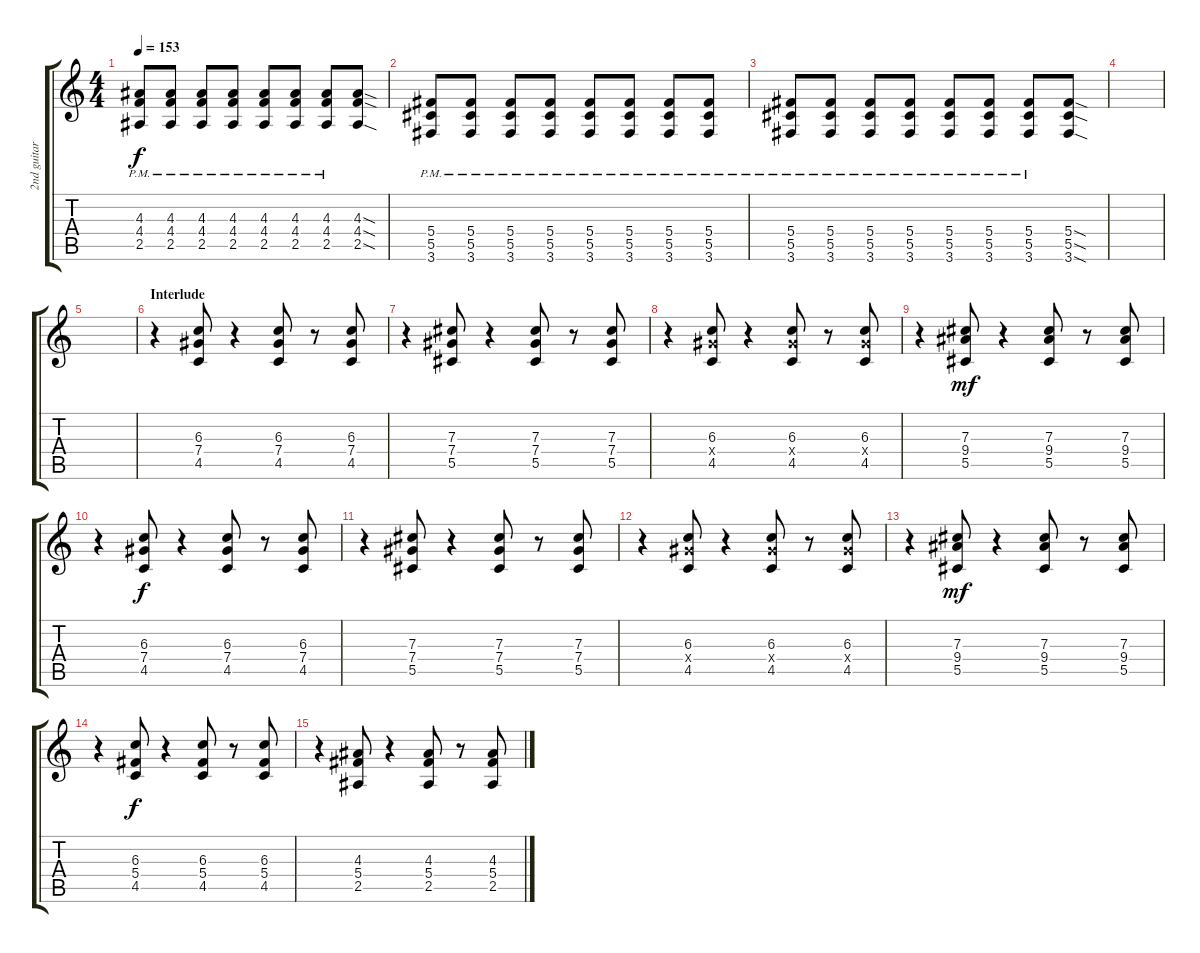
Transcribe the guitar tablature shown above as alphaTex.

\track ("2nd guitar" "2nd guitar") {instrument distortionguitar}
\staff {score tabs}
\tuning (Eb4 Bb3 Gb3 Db3 Ab2 Eb2) {hide}
\ts (4 4)
\tempo 153
\clef g2
\ks c
(4.3{pm} 4.4{pm} 2.5{pm}).8{dy f} (4.3{pm} 4.4{pm} 2.5{pm}).8 (4.3{pm} 4.4{pm} 2.5{pm}).8 (4.3{pm} 4.4{pm} 2.5{pm}).8 (4.3{pm} 4.4{pm} 2.5{pm}).8 (4.3{pm} 4.4{pm} 2.5{pm}).8 (4.3{pm} 4.4{pm} 2.5{pm}).8 (4.3{sod} 4.4{sod} 2.5{sod}).8 |
(5.4{pm} 5.5{pm} 3.6{pm}).8 (5.4{pm} 5.5{pm} 3.6{pm}).8 (5.4{pm} 5.5{pm} 3.6{pm}).8 (5.4{pm} 5.5{pm} 3.6{pm}).8 (5.4{pm} 5.5{pm} 3.6{pm}).8 (5.4{pm} 5.5{pm} 3.6{pm}).8 (5.4{pm} 5.5{pm} 3.6{pm}).8 (5.4{pm} 5.5{pm} 3.6{pm}).8 |
(5.4{pm} 5.5{pm} 3.6{pm}).8 (5.4{pm} 5.5{pm} 3.6{pm}).8 (5.4{pm} 5.5{pm} 3.6{pm}).8 (5.4{pm} 5.5{pm} 3.6{pm}).8 (5.4{pm} 5.5{pm} 3.6{pm}).8 (5.4{pm} 5.5{pm} 3.6{pm}).8 (5.4{pm} 5.5{pm} 3.6{pm}).8 (5.4{sod} 5.5{sod} 3.6{sod}).8 |
|
|
\section ("" "Interlude")
r.4 (6.3 7.4 4.5).8{volume 10} r.4 (6.3 7.4 4.5).8 r.8 (6.3 7.4 4.5).8 |
r.4 (7.3 7.4 5.5).8 r.4 (7.3 7.4 5.5).8 r.8 (7.3 7.4 5.5).8 |
r.4 (6.3 7.4{x} 4.5).8 r.4 (6.3 7.4{x} 4.5).8 r.8 (6.3 7.4{x} 4.5).8 |
r.4 (7.3 9.4 5.5).8{dy mf} r.4 (7.3 9.4 5.5).8 r.8 (7.3 9.4 5.5).8 |
r.4 (6.3 7.4 4.5).8{dy f} r.4 (6.3 7.4 4.5).8 r.8 (6.3 7.4 4.5).8 |
r.4 (7.3 7.4 5.5).8 r.4 (7.3 7.4 5.5).8 r.8 (7.3 7.4 5.5).8 |
r.4 (6.3 7.4{x} 4.5).8 r.4 (6.3 7.4{x} 4.5).8 r.8 (6.3 7.4{x} 4.5).8 |
r.4 (7.3 9.4 5.5).8{dy mf} r.4 (7.3 9.4 5.5).8 r.8 (7.3 9.4 5.5).8 |
r.4 (6.3 5.4 4.5).8{dy f} r.4 (6.3 5.4 4.5).8 r.8 (6.3 5.4 4.5).8 |
r.4 (4.3 5.4 2.5).8 r.4 (4.3 5.4 2.5).8 r.8 (4.3 5.4 2.5).8
